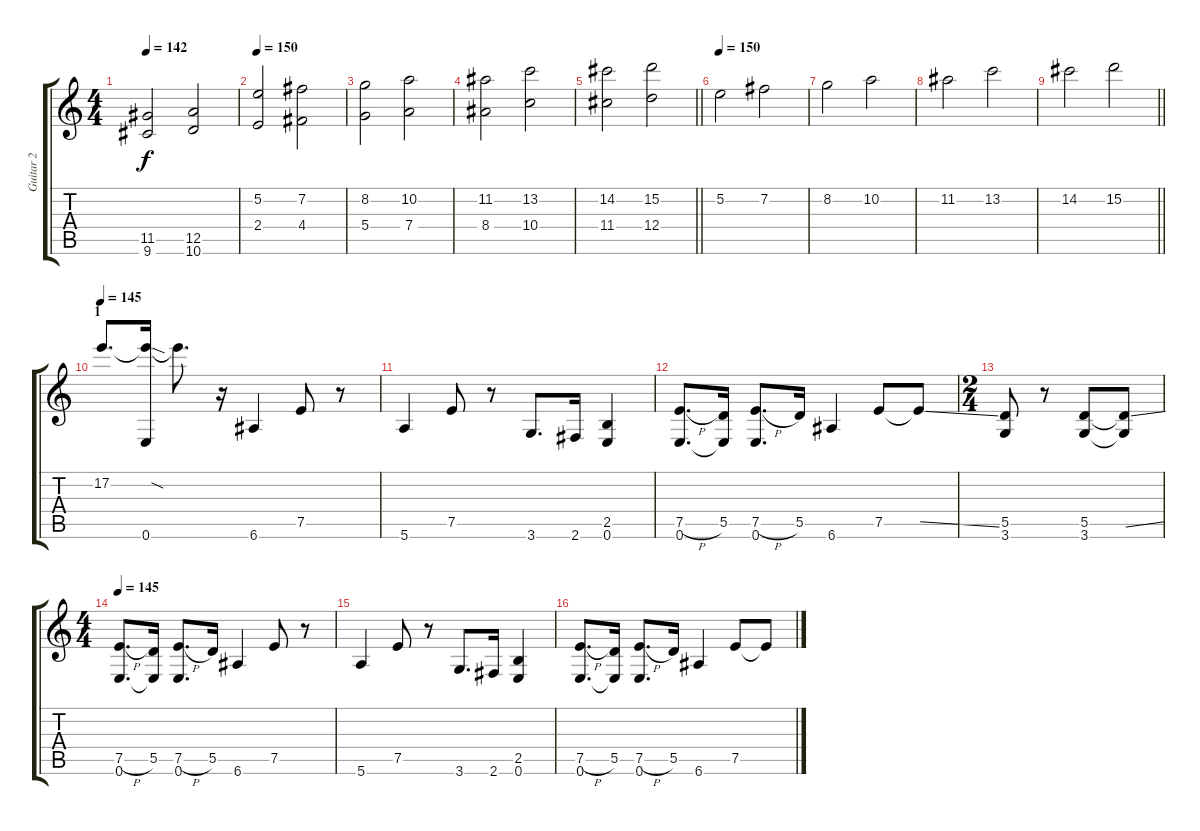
\track ("Guitar 2" "Guitar 2") {instrument distortionguitar}
\staff {score tabs}
\tuning (E4 B3 G3 D3 A2 E2) {hide}
\ts (4 4)
\tempo 142
\clef g2
\ks c
(11.5 9.6).2{dy f} (12.5 10.6).2 |
\tempo 150
(5.2 2.4).2 (7.2 4.4).2 |
(8.2 5.4).2 (10.2 7.4).2 |
(11.2 8.4).2 (13.2 10.4).2 |
\barLineRight lightlight
(14.2 11.4).2 (15.2 12.4).2 |
\tempo 150
5.2.2 7.2.2 |
8.2.2 10.2.2 |
11.2.2 13.2.2 |
\barLineRight lightlight
14.2.2 15.2.2 |
\section ("" "1")
\tempo 145
17.2.8{d volume 11} (17.2{sod t} 0.6).16 17.2{t}.8{d} r.16 6.6.4 7.5.8 r.8 |
5.6.4 7.5.8 r.8 3.6.8{d} 2.6.16 (2.5 0.6).4 |
(7.5{h} 0.6).8{d} (5.5 0.6{t}).16 (7.5{h} 0.6).8{d} 5.5.16 6.6.4 7.5.8 7.5{ss t}.8 |
\ts (2 4)
(5.5 3.6).8 r.8 (5.5 3.6).8 (5.5{ss t} 3.6{t}).8 |
\ts (4 4)
\tempo 145
(7.5{h} 0.6).8{d} (5.5 0.6{t}).16 (7.5{h} 0.6).8{d} 5.5.16 6.6.4 7.5.8 r.8 |
5.6.4 7.5.8 r.8 3.6.8{d} 2.6.16 (2.5 0.6).4 |
(7.5{h} 0.6).8{d} (5.5 0.6{t}).16 (7.5{h} 0.6).8{d} 5.5.16 6.6.4 7.5.8 7.5{t}.8
